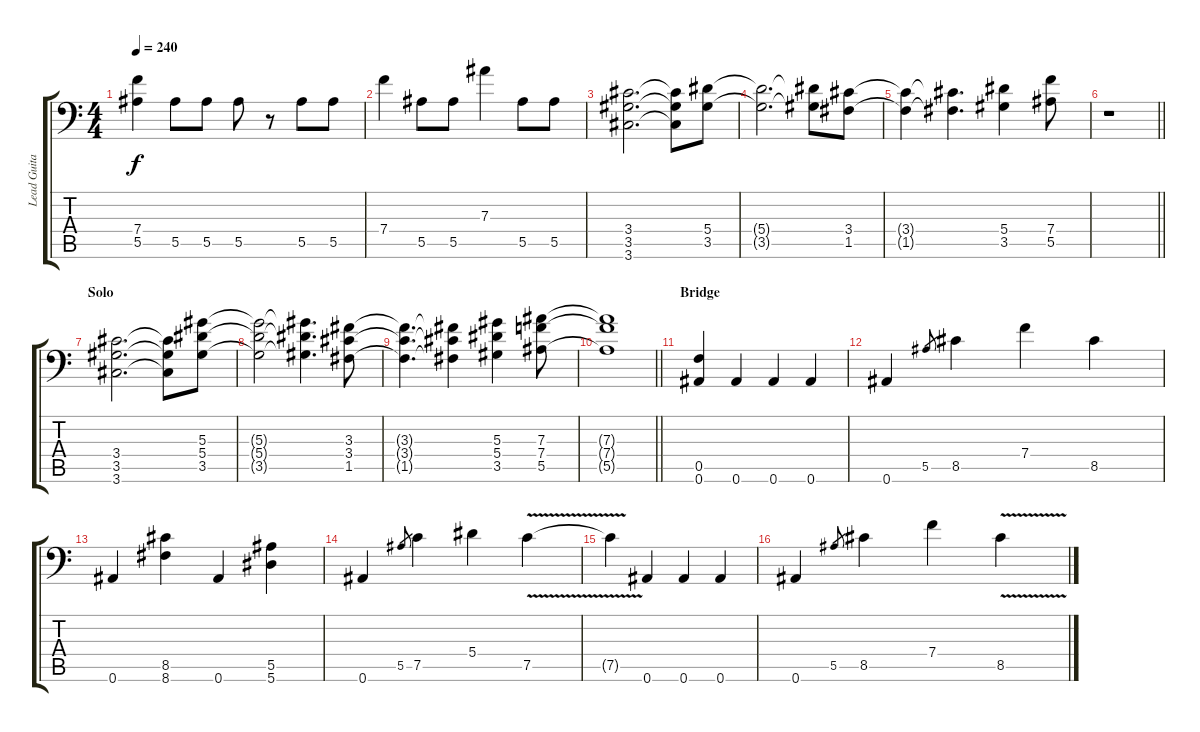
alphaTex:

\track ("Lead Guitar" "Lead Guita") {instrument distortionguitar}
\staff {score tabs}
\tuning (C4 G3 Eb3 Bb2 F2 Bb1) {hide}
\ts (4 4)
\tempo 240
\clef f4
\ks c
(7.4{t} 5.5{t}).4{dy f} 5.5.8 5.5.8 5.5.8 r.8 5.5.8 5.5.8 |
7.4.4 5.5.8 5.5.8 7.3.4 5.5.8 5.5.8 |
(3.4 3.5 3.6).2{d} (3.4{t} 3.5{t} 3.6{t}).8 (5.4 3.5).8 |
(5.4{t} 3.5{t}).2{d} (5.4{t} 3.5{t}).8 (3.4 1.5).8 |
(3.4{t} 1.5{t}).4 (3.4{t} 1.5{t}).4{d} (5.4 3.5).4 (7.4 5.5).8 |
\barLineRight lightlight
r.1 |
\section ("" "Solo")
(3.4 3.5 3.6).2{d} (3.4{t} 3.5{t} 3.6{t}).8 (5.3 5.4 3.5).8 |
(5.3{t} 5.4{t} 3.5{t}).2 (5.3{t} 5.4{t} 3.5{t}).4{d} (3.3 3.4 1.5).8 |
(3.3{t} 3.4{t} 1.5{t}).4{d} (3.3{t} 3.4{t} 1.5{t}).4 (5.3 5.4 3.5).4 (7.3 7.4 5.5).8 |
\barLineRight lightlight
(7.3{t} 7.4{t} 5.5{t}).1 |
\section ("" "Bridge")
(0.5 0.6).4 0.6.4 0.6.4 0.6.4 |
0.6.4 5.5.8{gr} 8.5.4 7.4.4 8.5.4 |
0.6.4 (8.5 8.6).4 0.6.4 (5.5 5.6).4 |
0.6.4 5.5.8{gr} 7.5.4 5.4.4 7.5{v}.4 |
7.5{t}.4 0.6.4 0.6.4 0.6.4 |
0.6.4 5.5.8{gr} 8.5.4 7.4.4 8.5{v}.4
